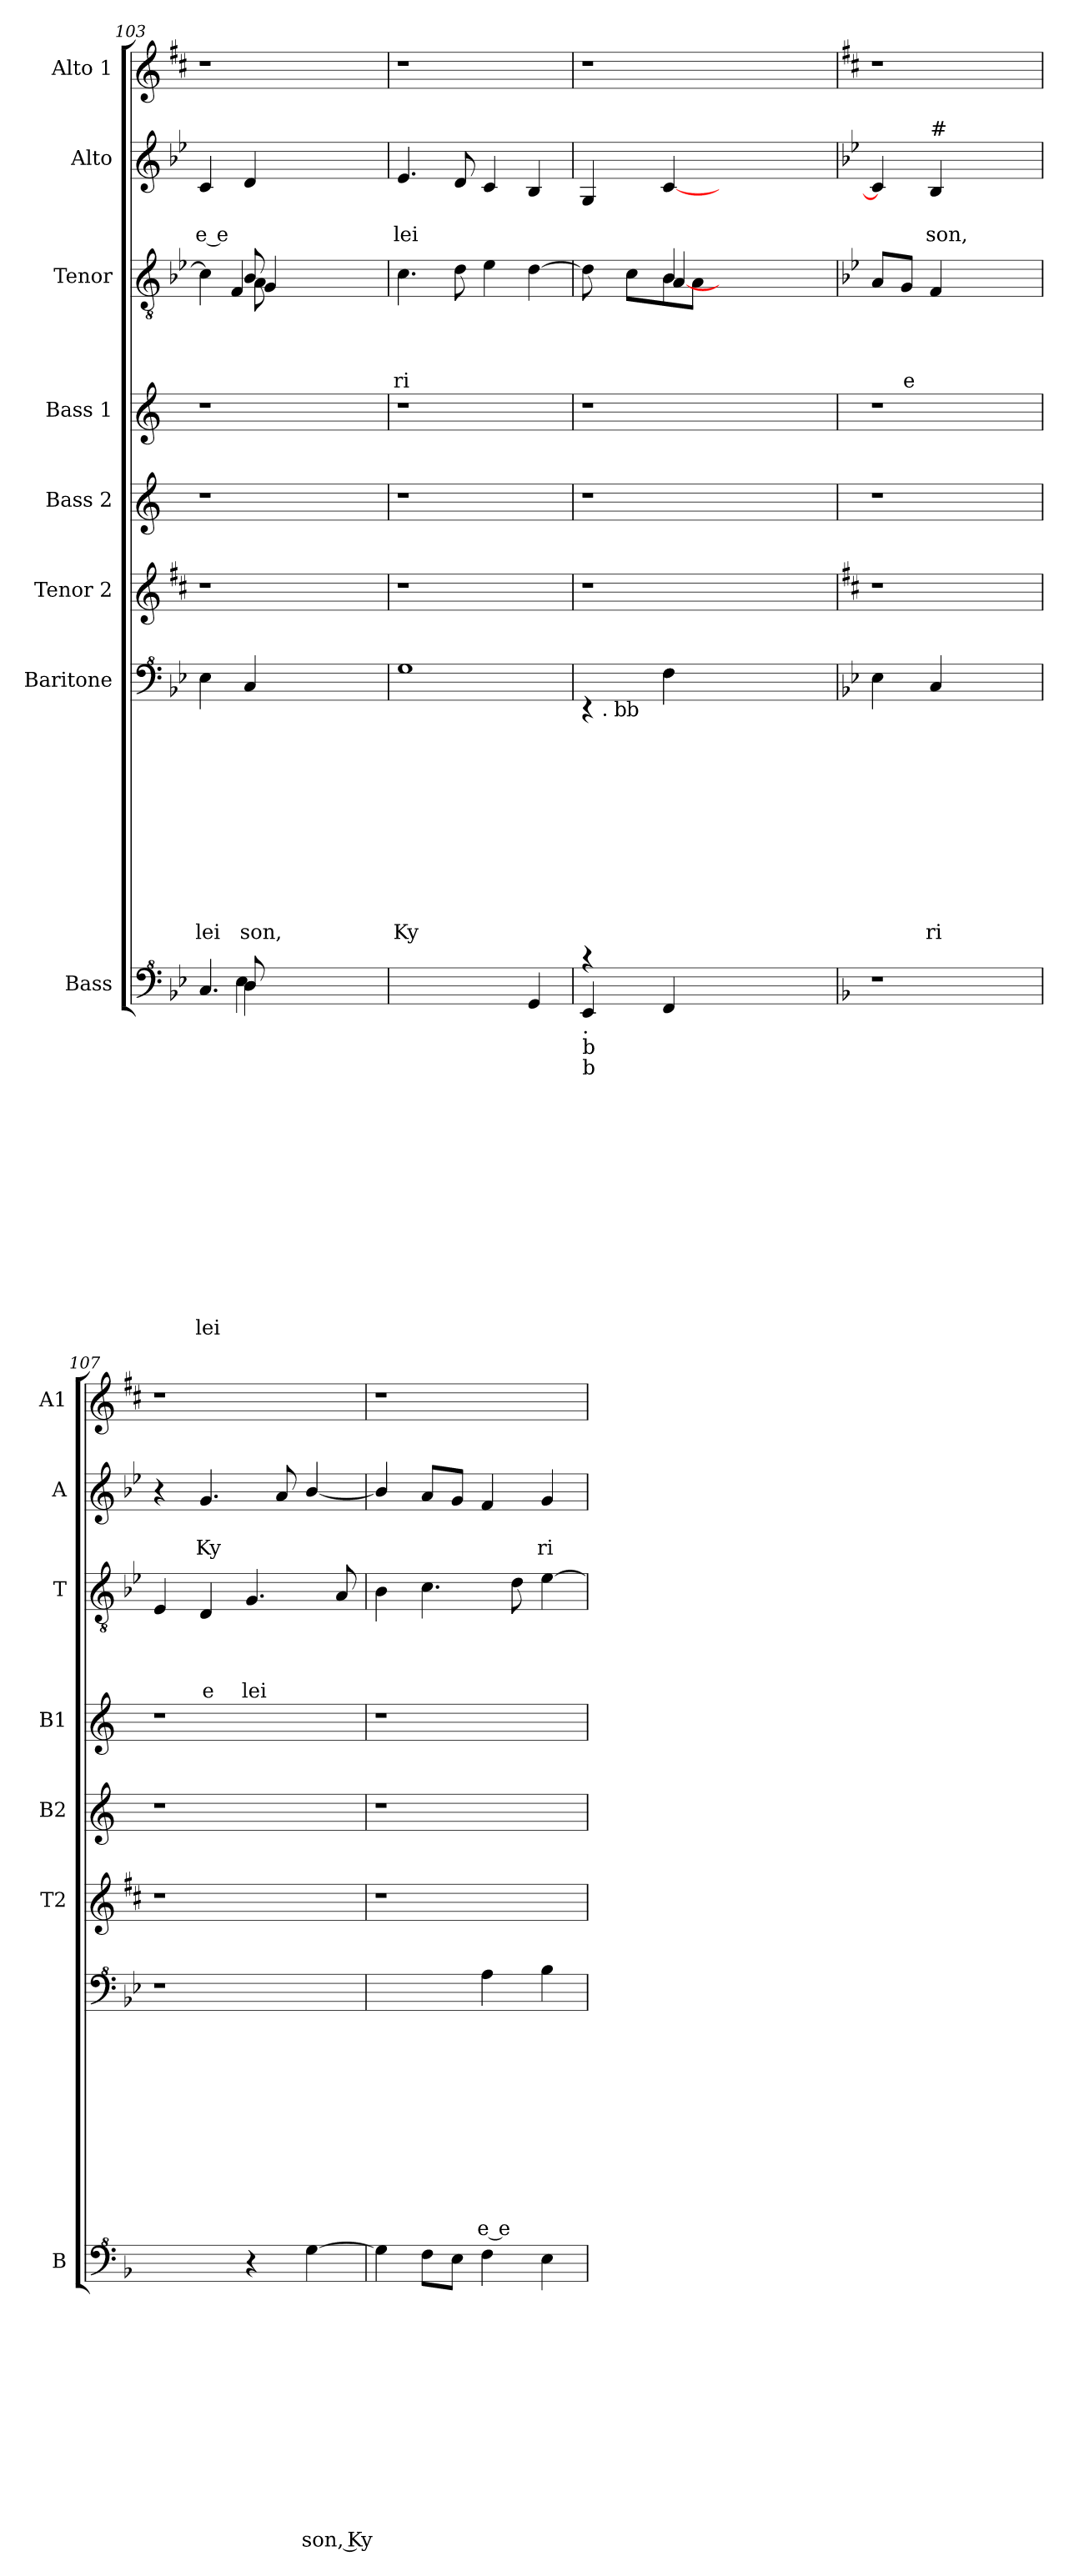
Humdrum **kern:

**kern	**text	**text	**text	**text	**text	**text	**text	**text	**text	**text	**text	**text	**text	**kern	**text	**text	**text	**text	**text	**text	**text	**text	**text	**text	**text	**kern	**kern	**kern	**kern	**text	**text	**text	**text	**kern	**text	**text	**kern
*part8	*part8	*part8	*part8	*part8	*part8	*part8	*part8	*part8	*part8	*part8	*part8	*part8	*part8	*part7	*part7	*part7	*part7	*part7	*part7	*part7	*part7	*part7	*part7	*part7	*part7	*part6	*part5	*part4	*part3	*part3	*part3	*part3	*part3	*part2	*part2	*part2	*part1
*staff8	*staff8	*staff8	*staff8	*staff8	*staff8	*staff8	*staff8	*staff8	*staff8	*staff8	*staff8	*staff8	*staff8	*staff7	*staff7	*staff7	*staff7	*staff7	*staff7	*staff7	*staff7	*staff7	*staff7	*staff7	*staff7	*staff6	*staff5	*staff4	*staff3	*staff3	*staff3	*staff3	*staff3	*staff2	*staff2	*staff2	*staff1
*I"Bass	*	*	*	*	*	*	*	*	*	*	*	*	*	*I"Baritone	*	*	*	*	*	*	*	*	*	*	*	*I"Tenor 2	*I"Bass 2	*I"Bass 1	*I"Tenor	*	*	*	*	*I"Alto	*	*	*I"Alto 1
*I'B	*	*	*	*	*	*	*	*	*	*	*	*	*	*	*	*	*	*	*	*	*	*	*	*	*	*I'T2	*I'B2	*I'B1	*I'T	*	*	*	*	*I'A	*	*	*I'A1
*clefF^4	*	*	*	*	*	*	*	*	*	*	*	*	*	*clefF^4	*	*	*	*	*	*	*	*	*	*	*	*clefG2	*clefG2	*clefG2	*clefGv2	*	*	*	*	*clefG2	*	*	*clefG2
*	*	*	*	*	*	*	*	*	*	*	*	*	*	*	*	*	*	*	*	*	*	*	*	*	*	*ITrd1c2	*	*	*ITrd1c2	*	*	*	*	*ITrd1c2	*	*	*ITrd1c2
*k[b-e-]	*	*	*	*	*	*	*	*	*	*	*	*	*	*k[b-e-]	*	*	*	*	*	*	*	*	*	*	*	*k[]	*k[]	*k[]	*k[b-e-a-d-]	*	*	*	*	*k[b-e-a-d-]	*	*	*k[]
*B-:	*	*	*	*	*	*	*	*	*	*	*	*	*	*B-:	*	*	*	*	*	*	*	*	*	*	*	*C:	*C:	*C:	*A-:	*	*	*	*	*A-:	*	*	*C:
=103	=103	=103	=103	=103	=103	=103	=103	=103	=103	=103	=103	=103	=103	=103	=103	=103	=103	=103	=103	=103	=103	=103	=103	=103	=103	=103	=103	=103	=103	=103	=103	=103	=103	=103	=103	=103	=103
!	!	!	!	!	!	!	!	!	!	!	!	!	!LO:LY:b	!	!	!	!	!	!	!	!	!	!	!	!LO:LY:b	!	!	!	!	!	!	!	!	!	!	!LO:LY:b:rj	!
*^	*	*	*	*	*	*	*	*	*	*	*	*	*	*	*	*	*	*	*	*	*	*	*	*	*	*	*	*	*^	*	*	*	*	*	*	*	*
*	*^	*	*	*	*	*	*	*	*	*	*	*	*	*	*	*	*	*	*	*	*	*	*	*	*	*	*	*	*	*	*^	*	*	*	*	*	*	*	*
*	*	*^	*	*	*	*	*	*	*	*	*	*	*	*	*	*	*	*	*	*	*	*	*	*	*	*	*	*	*	*	*	*	*^	*	*	*	*	*	*	*	*
4.c/	4ryy	4ryy	4ryy	.	.	.	.	.	.	.	.	.	.	.	.	lei	4e-\	.	.	.	.	.	.	.	.	.	.	lei	1r	1r	1r	4B-\]	4ryy	4ryy	4ryy	.	.	.	.	4B-/	.	e e	1r
!	!	!	!	!	!	!	!	!	!	!	!	!	!	!	!	!	!	!	!	!	!	!	!	!	!	!	!	!LO:LY:b	!	!	!	!	!	!	!	!	!	!	!	!	!	!	!
.	8d/	4e-\	4d\	.	.	.	.	.	.	.	.	.	.	.	.	.	4c/	.	.	.	.	.	.	.	.	.	.	son,	.	.	.	8A-/	8G\	4F/	4E-/	.	.	.	.	4c/	.	.	.
2ryy	2ryy	.	.	.	.	.	.	.	.	.	.	.	.	.	.	.	.	.	.	.	.	.	.	.	.	.	.	.	.	.	.	2ryy	2ryy	.	.	.	.	.	.	.	.	.	.
.	.	2ryy	2ryy	.	.	.	.	.	.	.	.	.	.	.	.	.	2ryy	.	.	.	.	.	.	.	.	.	.	.	.	.	.	.	.	2ryy	2ryy	.	.	.	.	2ryy	.	.	.
8ryy	8ryy	.	.	.	.	.	.	.	.	.	.	.	.	.	.	.	.	.	.	.	.	.	.	.	.	.	.	.	.	.	.	8ryy	8ryy	.	.	.	.	.	.	.	.	.	.
*	*v	*v	*v	*	*	*	*	*	*	*	*	*	*	*	*	*	*	*	*	*	*	*	*	*	*	*	*	*	*	*	*	*	*v	*v	*v	*	*	*	*	*	*	*	*
=104	=104	=104	=104	=104	=104	=104	=104	=104	=104	=104	=104	=104	=104	=104	=104	=104	=104	=104	=104	=104	=104	=104	=104	=104	=104	=104	=104	=104	=104	=104	=104	=104	=104	=104	=104	=104	=104	=104	=104
!	!	!	!	!	!	!	!	!	!	!	!	!	!	!	!	!	!	!	!	!	!	!	!	!	!	!LO:LY:b	!	!	!	!	!	!	!	!	!LO:LY:b	!	!	!LO:LY:b	!
*v	*v	*	*	*	*	*	*	*	*	*	*	*	*	*	*	*	*	*	*	*	*	*	*	*	*	*	*	*	*	*v	*v	*	*	*	*	*	*	*	*
2.ryy	.	.	.	.	.	.	.	.	.	.	.	.	.	1g	.	.	.	.	.	.	.	.	.	.	Ky	1r	1r	1r	4.B-\	.	.	.	ri	4.d-/	.	lei	1r
.	.	.	.	.	.	.	.	.	.	.	.	.	.	.	.	.	.	.	.	.	.	.	.	.	.	.	.	.	8c\	.	.	.	.	8c/	.	.	.
.	.	.	.	.	.	.	.	.	.	.	.	.	.	.	.	.	.	.	.	.	.	.	.	.	.	.	.	.	4d-\	.	.	.	.	4B-/	.	.	.
4G/	.	.	.	.	.	.	.	.	.	.	.	.	.	.	.	.	.	.	.	.	.	.	.	.	.	.	.	.	[<4c\	.	.	.	.	4A-/	.	.	.
!!LO:LB:g=z
=105	=105	=105	=105	=105	=105	=105	=105	=105	=105	=105	=105	=105	=105	=105	=105	=105	=105	=105	=105	=105	=105	=105	=105	=105	=105	=105	=105	=105	=105	=105	=105	=105	=105	=105	=105	=105	=105
*^	*	*	*	*	*	*	*	*	*	*	*	*	*	*^	*	*	*	*	*	*	*	*	*	*	*	*	*	*	*^	*	*	*	*	*	*	*	*
*	*	*	*	*	*	*	*	*	*	*	*	*	*	*	*	*	*	*	*	*	*	*	*	*	*	*	*	*	*	*	*	*^	*	*	*	*	*	*	*	*
*	*	*	*	*	*	*	*	*	*	*	*	*	*	*	*	*	*	*	*	*	*	*	*	*	*	*	*	*	*	*	*	*	*^	*	*	*	*	*	*	*	*
!LO:TX:b:t=.	!	!	!	!	!	!	!	!	!	!	!	!	!	!	!	!	!	!	!	!	!	!	!	!	!	!	!	!	!	!	!	!	!	!	!	!	!	!	!	!	!	!
!LO:TX:b:t=b	!	!	!	!	!	!	!	!	!	!	!	!	!	!	!	!	!	!	!	!	!	!	!	!	!	!	!	!	!	!	!	!	!	!	!	!	!	!	!	!	!	!
!LO:TX:b:t=b	!	!	!	!	!	!	!	!	!	!	!	!	!	!	!	!	!	!	!	!	!	!	!	!	!	!	!	!	!	!	!	!	!	!	!	!	!	!	!	!	!	!
4rcc	4E-/	.	.	.	.	.	.	.	.	.	.	.	.	.	16ryy	4rE	.	.	.	.	.	.	.	.	.	.	.	1r	1r	1r	8c\]	8ryy	4ryy	4ryy	.	.	.	.	4F/	.	.	1r
!	!	!	!	!	!	!	!	!	!	!	!	!	!	!	!LO:TX:b:t=.	!	!	!	!	!	!	!	!	!	!	!	!	!	!	!	!	!	!	!	!	!	!	!	!	!	!	!
.	.	.	.	.	.	.	.	.	.	.	.	.	.	.	32ryy	.	.	.	.	.	.	.	.	.	.	.	.	.	.	.	.	.	.	.	.	.	.	.	.	.	.	.
!	!	!	!	!	!	!	!	!	!	!	!	!	!	!	!LO:TX:b:t=b	!	!	!	!	!	!	!	!	!	!	!	!	!	!	!	!	!	!	!	!	!	!	!	!	!	!	!
.	.	.	.	.	.	.	.	.	.	.	.	.	.	.	32ryy	.	.	.	.	.	.	.	.	.	.	.	.	.	.	.	.	.	.	.	.	.	.	.	.	.	.	.
!	!	!	!	!	!	!	!	!	!	!	!	!	!	!	!LO:TX:b:t=b	!	!	!	!	!	!	!	!	!	!	!	!	!	!	!	!	!	!	!	!	!	!	!	!	!	!	!
.	.	.	.	.	.	.	.	.	.	.	.	.	.	.	8ryy	.	.	.	.	.	.	.	.	.	.	.	.	.	.	.	32ryy	8B-\L	.	.	.	.	.	.	.	.	.	.
.	.	.	.	.	.	.	.	.	.	.	.	.	.	.	.	.	.	.	.	.	.	.	.	.	.	.	.	.	.	.	2ryy	.	.	.	.	.	.	.	.	.	.	.
2ryy	4F/	.	.	.	.	.	.	.	.	.	.	.	.	.	4f\	4f\	.	.	.	.	.	.	.	.	.	.	.	.	.	.	.	8A-\	4A-/	[<4G/	.	.	.	.	[<4B-/	.	.	.
.	.	.	.	.	.	.	.	.	.	.	.	.	.	.	.	.	.	.	.	.	.	.	.	.	.	.	.	.	.	.	.	8G\J	.	.	.	.	.	.	.	.	.	.
.	2ryy	.	.	.	.	.	.	.	.	.	.	.	.	.	2ryy	2ryy	.	.	.	.	.	.	.	.	.	.	.	.	.	.	.	2ryy	2ryy	2ryy	.	.	.	.	2ryy	.	.	.
.	.	.	.	.	.	.	.	.	.	.	.	.	.	.	.	.	.	.	.	.	.	.	.	.	.	.	.	.	.	.	4ryy	.	.	.	.	.	.	.	.	.	.	.
4ryy	.	.	.	.	.	.	.	.	.	.	.	.	.	.	.	.	.	.	.	.	.	.	.	.	.	.	.	.	.	.	.	.	.	.	.	.	.	.	.	.	.	.
.	.	.	.	.	.	.	.	.	.	.	.	.	.	.	.	.	.	.	.	.	.	.	.	.	.	.	.	.	.	.	16.ryy	.	.	.	.	.	.	.	.	.	.	.
*v	*v	*	*	*	*	*	*	*	*	*	*	*	*	*	*	*	*	*	*	*	*	*	*	*	*	*	*	*	*	*	*v	*v	*v	*v	*	*	*	*	*	*	*	*
*	*	*	*	*	*	*	*	*	*	*	*	*	*	*v	*v	*	*	*	*	*	*	*	*	*	*	*	*	*	*	*	*	*	*	*	*	*	*	*
=106	=106	=106	=106	=106	=106	=106	=106	=106	=106	=106	=106	=106	=106	=106	=106	=106	=106	=106	=106	=106	=106	=106	=106	=106	=106	=106	=106	=106	=106	=106	=106	=106	=106	=106	=106	=106	=106
*k[b-]	*	*	*	*	*	*	*	*	*	*	*	*	*	*	*	*	*	*	*	*	*	*	*	*	*	*	*	*	*	*	*	*	*	*	*	*	*
*F:	*	*	*	*	*	*	*	*	*	*	*	*	*	*	*	*	*	*	*	*	*	*	*	*	*	*	*	*	*	*	*	*	*	*	*	*	*
1r	.	.	.	.	.	.	.	.	.	.	.	.	.	4e-\	.	.	.	.	.	.	.	.	.	.	.	1r	1r	1r	8G/L	.	.	.	.	4B-/]	.	.	1r
!	!	!	!	!	!	!	!	!	!	!	!	!	!	!	!	!	!	!	!	!	!	!	!	!	!	!	!	!	!	!	!	!	!LO:LY:b	!	!	!	!
.	.	.	.	.	.	.	.	.	.	.	.	.	.	.	.	.	.	.	.	.	.	.	.	.	.	.	.	.	8F/J	.	.	.	e	.	.	.	.
!	!	!	!	!	!	!	!	!	!	!	!	!	!	!	!	!	!	!	!	!	!	!	!	!	!	!	!	!	!	!	!	!	!	!LO:TX:a:t=#	!	!	!
!	!	!	!	!	!	!	!	!	!	!	!	!	!	!	!	!	!	!	!	!	!	!	!	!	!LO:LY:b	!	!	!	!	!	!	!	!	!	!	!LO:LY:b	!
.	.	.	.	.	.	.	.	.	.	.	.	.	.	4c/	.	.	.	.	.	.	.	.	.	.	ri	.	.	.	4E-/	.	.	.	.	4A-/	.	son,	.
.	.	.	.	.	.	.	.	.	.	.	.	.	.	2ryy	.	.	.	.	.	.	.	.	.	.	.	.	.	.	2ryy	.	.	.	.	2ryy	.	.	.
=107	=107	=107	=107	=107	=107	=107	=107	=107	=107	=107	=107	=107	=107	=107	=107	=107	=107	=107	=107	=107	=107	=107	=107	=107	=107	=107	=107	=107	=107	=107	=107	=107	=107	=107	=107	=107	=107
2ryy	.	.	.	.	.	.	.	.	.	.	.	.	.	1r	.	.	.	.	.	.	.	.	.	.	.	1r	1r	1r	4D-/	.	.	.	.	4r	.	.	1r
!	!	!	!	!	!	!	!	!	!	!	!	!	!	!	!	!	!	!	!	!	!	!	!	!	!	!	!	!	!	!	!	!	!LO:LY:b	!	!	!LO:LY:b	!
.	.	.	.	.	.	.	.	.	.	.	.	.	.	.	.	.	.	.	.	.	.	.	.	.	.	.	.	.	4C/	.	.	.	e	4.f/	.	Ky	.
!	!	!	!	!	!	!	!	!	!	!	!	!	!	!	!	!	!	!	!	!	!	!	!	!	!	!	!	!	!	!	!	!	!LO:LY:b	!	!	!	!
4r	.	.	.	.	.	.	.	.	.	.	.	.	.	.	.	.	.	.	.	.	.	.	.	.	.	.	.	.	4.F/	.	.	.	lei	.	.	.	.
.	.	.	.	.	.	.	.	.	.	.	.	.	.	.	.	.	.	.	.	.	.	.	.	.	.	.	.	.	.	.	.	.	.	8g/	.	.	.
!	!	!	!	!	!	!	!	!	!	!	!	!	!LO:LY:b:rj	!	!	!	!	!	!	!	!	!	!	!	!	!	!	!	!	!	!	!	!	!	!	!	!
[>4g\	.	.	.	.	.	.	.	.	.	.	.	.	son, Ky	.	.	.	.	.	.	.	.	.	.	.	.	.	.	.	.	.	.	.	.	[<4a-/	.	.	.
.	.	.	.	.	.	.	.	.	.	.	.	.	.	.	.	.	.	.	.	.	.	.	.	.	.	.	.	.	8G/	.	.	.	.	.	.	.	.
=108	=108	=108	=108	=108	=108	=108	=108	=108	=108	=108	=108	=108	=108	=108	=108	=108	=108	=108	=108	=108	=108	=108	=108	=108	=108	=108	=108	=108	=108	=108	=108	=108	=108	=108	=108	=108	=108
4g\]	.	.	.	.	.	.	.	.	.	.	.	.	.	2ryy	.	.	.	.	.	.	.	.	.	.	.	1r	1r	1r	4A-\	.	.	.	.	4a-/]	.	.	1r
8f\L	.	.	.	.	.	.	.	.	.	.	.	.	.	.	.	.	.	.	.	.	.	.	.	.	.	.	.	.	4.B-\	.	.	.	.	8g/L	.	.	.
8e\J	.	.	.	.	.	.	.	.	.	.	.	.	.	.	.	.	.	.	.	.	.	.	.	.	.	.	.	.	.	.	.	.	.	8f/J	.	.	.
!	!	!	!	!	!	!	!	!	!	!	!	!	!	!	!	!	!	!	!	!	!	!	!	!	!LO:LY:b:rj	!	!	!	!	!	!	!	!	!	!	!	!
4f\	.	.	.	.	.	.	.	.	.	.	.	.	.	4a\	.	.	.	.	.	.	.	.	.	.	e e	.	.	.	.	.	.	.	.	4e-/	.	.	.
.	.	.	.	.	.	.	.	.	.	.	.	.	.	.	.	.	.	.	.	.	.	.	.	.	.	.	.	.	8c\	.	.	.	.	.	.	.	.
!	!	!	!	!	!	!	!	!	!	!	!	!	!	!	!	!	!	!	!	!	!	!	!	!	!	!	!	!	!	!	!	!	!	!	!	!LO:LY:b	!
4e\	.	.	.	.	.	.	.	.	.	.	.	.	.	4b-\	.	.	.	.	.	.	.	.	.	.	.	.	.	.	[>4d-\	.	.	.	.	4f/	.	ri	.
=	=	=	=	=	=	=	=	=	=	=	=	=	=	=	=	=	=	=	=	=	=	=	=	=	=	=	=	=	=	=	=	=	=	=	=	=	=
*-	*-	*-	*-	*-	*-	*-	*-	*-	*-	*-	*-	*-	*-	*-	*-	*-	*-	*-	*-	*-	*-	*-	*-	*-	*-	*-	*-	*-	*-	*-	*-	*-	*-	*-	*-	*-	*-
